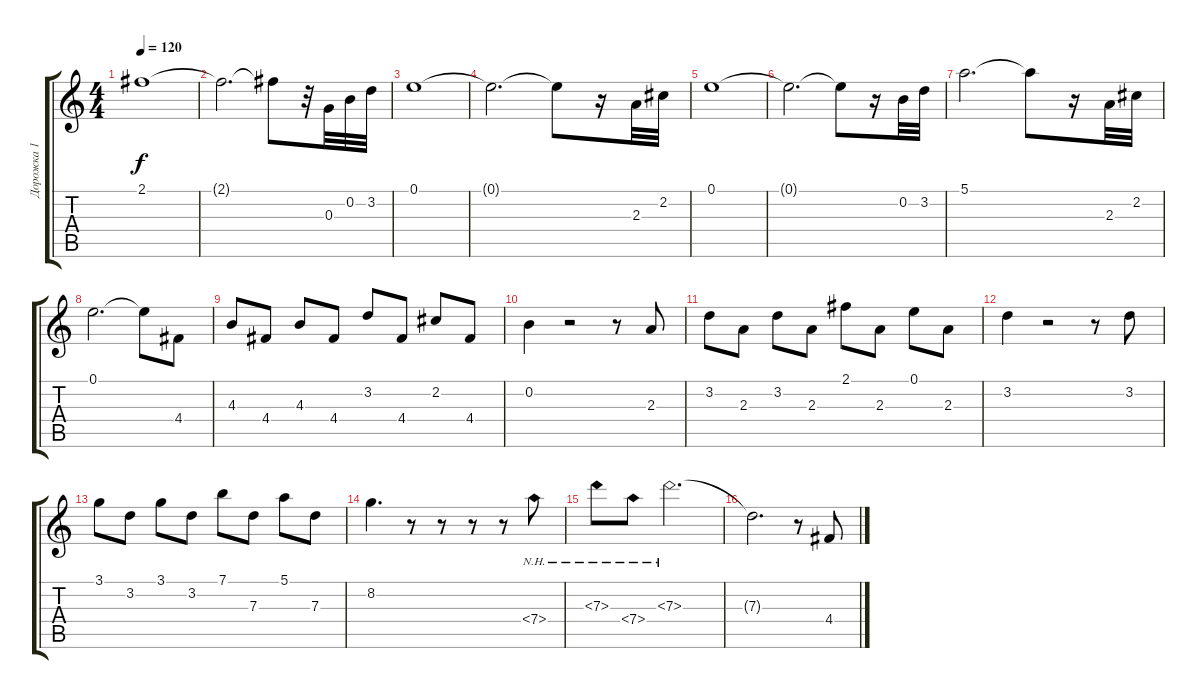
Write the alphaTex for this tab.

\track ("Дорожка 1" "Дорожка 1") {instrument electricguitarclean}
\staff {score tabs}
\tuning (E4 B3 G3 D3 A2 E2) {hide}
\ts (4 4)
\tempo 120
\clef g2
\ks c
2.1.1{dy f} |
2.1{t}.2{d} 2.1{t}.8 r.32 0.3.32 0.2.32 3.2.32 |
0.1.1 |
0.1{t}.2{d} 0.1{t}.8 r.16 2.3.32 2.2.32 |
0.1.1 |
0.1{t}.2{d} 0.1{t}.8 r.16 0.2.32 3.2.32 |
5.1.2{d} 5.1{t}.8 r.16 2.3.32 2.2.32 |
0.1.2{d} 0.1{t}.8 4.4.8 |
4.3.8 4.4.8 4.3.8 4.4.8 3.2.8 4.4.8 2.2.8 4.4.8 |
0.2.4 r.2 r.8 2.3.8 |
3.2.8 2.3.8 3.2.8 2.3.8 2.1.8 2.3.8 0.1.8 2.3.8 |
3.2.4 r.2 r.8 3.2.8 |
3.1.8 3.2.8 3.1.8 3.2.8 7.1.8 7.3.8 5.1.8 7.3.8 |
8.2.4{d} r.8 r.8 r.8 r.8 7.4{nh}.8 |
7.3{nh}.8 7.4{nh}.8 7.3{nh}.2{d} |
7.3{t}.2{d} r.8 4.4.8
